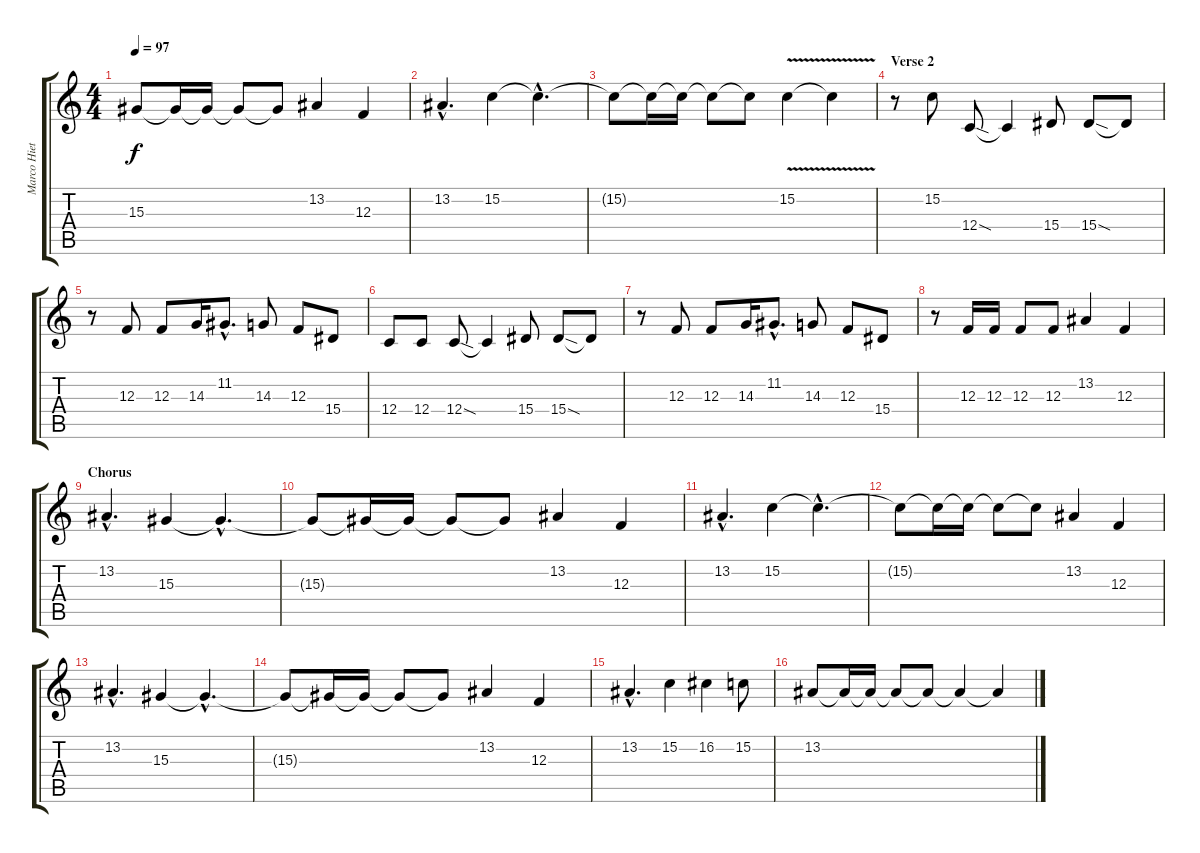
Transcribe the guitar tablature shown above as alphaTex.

\track ("Marco Hietala - Vocals" "Marco Hiet") {instrument lead2sawtooth}
\staff {score tabs}
\tuning (D4 A3 F3 C3 G2 C2) {hide}
\ts (4 4)
\tempo 97
\clef g2
\ks c
15.3{t}.8{dy f} 15.3{t}.16 15.3{t}.16 15.3{t}.8 15.3{t}.8 13.2.4 12.3.4 |
13.2{hac}.4{d} 15.2.4 15.2{hac t}.4{d} |
15.2{t}.8 15.2{t}.16 15.2{t}.16 15.2{t}.8 15.2{t}.8 15.2{v}.4 15.2{t}.4 |
\section ("" "Verse 2")
r.8 15.2.8 12.4{sod}.8 12.4{t}.4 15.4.8 15.4{sod}.8 15.4{t}.8 |
r.8 12.3.8 12.3.8 14.3.16 11.2{hac}.8{d} 14.3.8 12.3.8 15.4.8 |
12.4.8 12.4.8 12.4{sod}.8 12.4{t}.4 15.4.8 15.4{sod}.8 15.4{t}.8 |
r.8 12.3.8 12.3.8 14.3.16 11.2{hac}.8{d} 14.3.8 12.3.8 15.4.8 |
r.8 12.3.16 12.3.16 12.3.8 12.3.8 13.2.4 12.3.4 |
\section ("" "Chorus")
13.2{hac}.4{d} 15.3.4 15.3{hac t}.4{d} |
15.3{t}.8 15.3{t}.16 15.3{t}.16 15.3{t}.8 15.3{t}.8 13.2.4 12.3.4 |
13.2{hac}.4{d} 15.2.4 15.2{hac t}.4{d} |
15.2{t}.8 15.2{t}.16 15.2{t}.16 15.2{t}.8 15.2{t}.8 13.2.4 12.3.4 |
13.2{hac}.4{d} 15.3.4 15.3{hac t}.4{d} |
15.3{t}.8 15.3{t}.16 15.3{t}.16 15.3{t}.8 15.3{t}.8 13.2.4 12.3.4 |
13.2{hac}.4{d} 15.2.4 16.2.4 15.2.8 |
13.2.8 13.2{t}.16 13.2{t}.16 13.2{t}.8 13.2{t}.8 13.2{t}.4 13.2{t}.4
